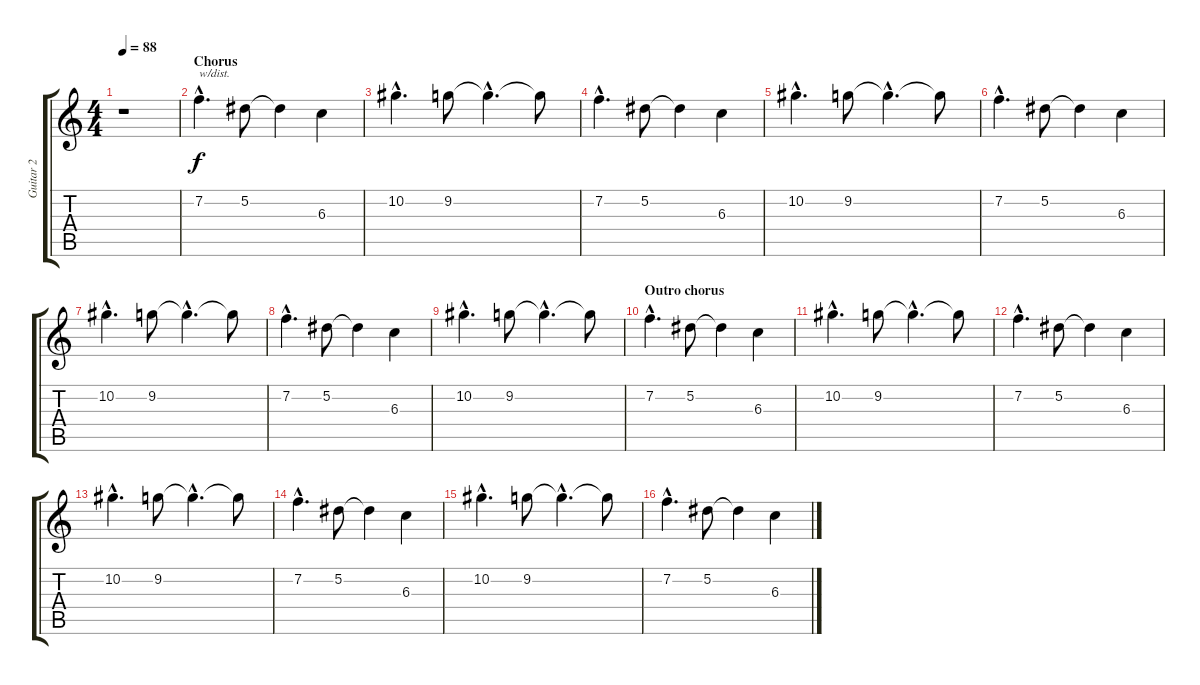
\track ("Guitar 2" "Guitar 2") {instrument distortionguitar}
\staff {score tabs}
\tuning (Eb4 Bb3 Gb3 Db3 Ab2 Db2) {hide}
\ts (4 4)
\tempo 88
\clef g2
\ks c
r.1{dy f} |
\section ("" "Chorus")
7.2{hac}.4{d txt "w/dist." instrument distortionguitar} 5.2.8 5.2{t}.4 6.3.4 |
10.2{hac}.4{d} 9.2.8 9.2{hac t}.4{d} 9.2{t}.8 |
7.2{hac}.4{d} 5.2.8 5.2{t}.4 6.3.4 |
10.2{hac}.4{d} 9.2.8 9.2{hac t}.4{d} 9.2{t}.8 |
7.2{hac}.4{d} 5.2.8 5.2{t}.4 6.3.4 |
10.2{hac}.4{d} 9.2.8 9.2{hac t}.4{d} 9.2{t}.8 |
7.2{hac}.4{d} 5.2.8 5.2{t}.4 6.3.4 |
10.2{hac}.4{d} 9.2.8 9.2{hac t}.4{d} 9.2{t}.8 |
\section ("" "Outro chorus")
7.2{hac}.4{d} 5.2.8 5.2{t}.4 6.3.4 |
10.2{hac}.4{d} 9.2.8 9.2{hac t}.4{d} 9.2{t}.8 |
7.2{hac}.4{d} 5.2.8 5.2{t}.4 6.3.4 |
10.2{hac}.4{d} 9.2.8 9.2{hac t}.4{d} 9.2{t}.8 |
7.2{hac}.4{d} 5.2.8 5.2{t}.4 6.3.4 |
10.2{hac}.4{d} 9.2.8 9.2{hac t}.4{d} 9.2{t}.8 |
7.2{hac}.4{d} 5.2.8 5.2{t}.4 6.3.4
